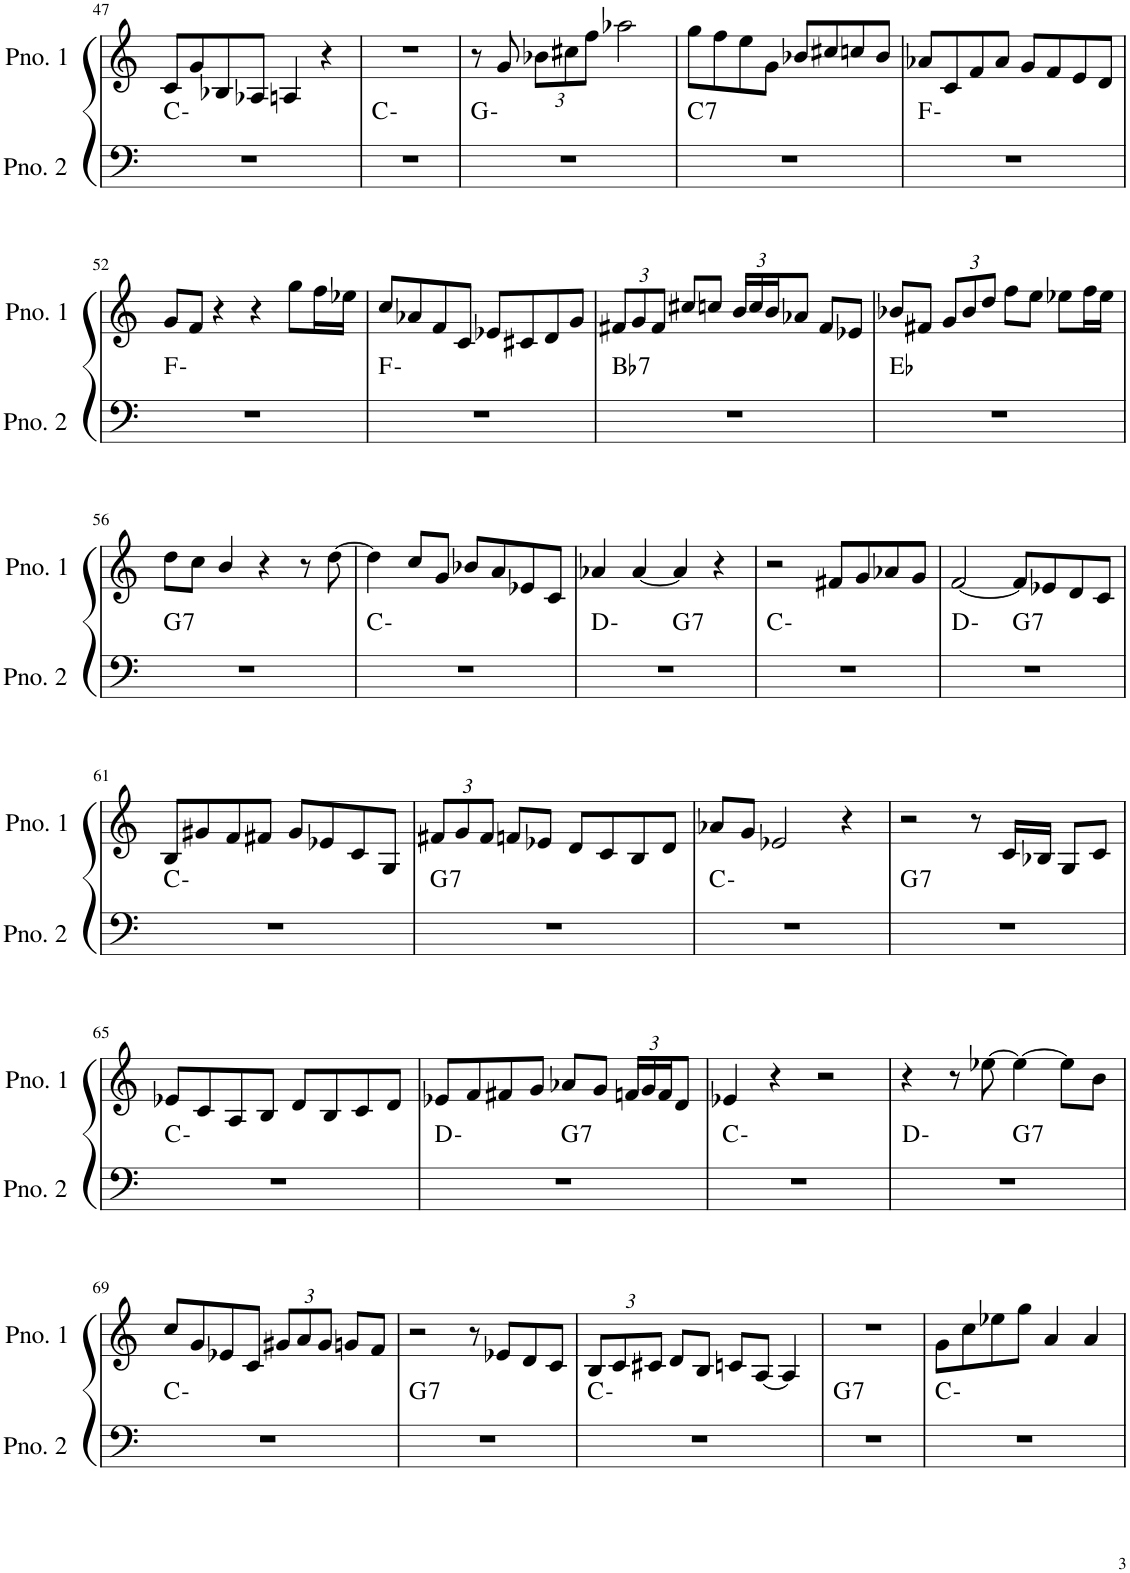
**kern	**harte	**kern
*part2	*part2	*part1
*staff2	*	*staff1
*I"ピアノ 2	*	*I"ピアノ 1
!!LO:PB:g=z
*clefF4	*	*clefG2
*k[]	*	*k[]
*M4/4	*	*M4/4
=47	=47	=47
1r	C:min	8c/L
.	.	8g/
.	.	8B-X/
.	.	8A-X/J
.	.	4An/
.	.	4r
=48	=48	=48
1r	C:min	1r
=49	=49	=49
1r	G:min	8r
.	.	8g/
*	*	*Xbrackettup
.	.	12b-X\L
.	.	12cc#X\
.	.	12ff\J
.	.	2aa-X\
=50	=50	=50
!	!LO:H:kt=7	!
1r	C:7	8gg\L
.	.	8ff\
.	.	8ee\
.	.	8g\J
.	.	8b-X/L
.	.	8cc#X/
.	.	8ccn/
.	.	8b-/J
=51	=51	=51
1r	F:min	8a-X/L
.	.	8c/
.	.	8f/
.	.	8a-/J
.	.	8g/L
.	.	8f/
.	.	8e/
.	.	8d/J
!!LO:LB:g=z
=52	=52	=52
1r	F:min	8g/L
.	.	8f/J
.	.	4r
.	.	4r
.	.	8gg\L
.	.	16ff\L
.	.	16ee-X\JJ
=53	=53	=53
1r	F:min	8cc/L
.	.	8a-X/
.	.	8f/
.	.	8c/J
.	.	8e-X/L
.	.	8c#X/
.	.	8d/
.	.	8g/J
=54	=54	=54
!	!LO:H:kt=7	!
1r	Bb:7	12f#X/L
.	.	12g/
.	.	12f#/J
.	.	8cc#X/L
.	.	8ccn/J
.	.	24b/LL
.	.	24cc/
.	.	24b/J
.	.	8a-X/J
.	.	8f#/L
.	.	8e-X/J
=55	=55	=55
1r	Eb:maj	8b-X/L
.	.	8f#X/J
.	.	12g/L
.	.	12b-/
.	.	12dd/J
.	.	8ff\L
.	.	8ee\J
.	.	8ee-X\L
.	.	16ff\L
.	.	16ee-\JJ
!!LO:LB:g=z
=56	=56	=56
!	!LO:H:kt=7	!
1r	G:7	8dd\L
.	.	8cc\J
.	.	4b/
.	.	4r
.	.	8r
.	.	[8dd\
=57	=57	=57
1r	C:min	4dd\]
.	.	8cc/L
.	.	8g/J
.	.	8b-X/L
.	.	8a/
.	.	8e-X/
.	.	8c/J
=58	=58	=58
*^	*	*
1r	2ryy	D:min	4a-X/
.	.	.	[4a-/
!	!	!LO:H:kt=7	!
.	2ryy	G:7	4a-/]
.	.	.	4r
*v	*v	*	*
=59	=59	=59
1r	C:min	2r
.	.	8f#X/L
.	.	8g/
.	.	8a-X/
.	.	8g/J
=60	=60	=60
*^	*	*
1r	2ryy	D:min	[2f/
!	!	!LO:H:kt=7	!
.	2ryy	G:7	8f/L]
.	.	.	8e-X/
.	.	.	8d/
.	.	.	8c/J
*v	*v	*	*
!!LO:LB:g=z
=61	=61	=61
1r	C:min	8B/L
.	.	8g#X/
.	.	8f/
.	.	8f#X/J
.	.	8g#/L
.	.	8e-X/
.	.	8c/
.	.	8G/J
=62	=62	=62
!	!LO:H:kt=7	!
1r	G:7	12f#X/L
.	.	12g/
.	.	12f#/J
.	.	8fn/L
.	.	8e-X/J
.	.	8d/L
.	.	8c/
.	.	8B/
.	.	8d/J
=63	=63	=63
1r	C:min	8a-X/L
.	.	8g/J
.	.	2e-X/
.	.	4r
=64	=64	=64
!	!LO:H:kt=7	!
1r	G:7	2r
.	.	8r
.	.	16c/LL
.	.	16B-X/JJ
.	.	8G/L
.	.	8c/J
!!LO:LB:g=z
=65	=65	=65
1r	C:min	8e-X/L
.	.	8c/
.	.	8A/
.	.	8B/J
.	.	8d/L
.	.	8B/
.	.	8c/
.	.	8d/J
=66	=66	=66
*^	*	*
1r	2ryy	D:min	8e-X/L
.	.	.	8f/
.	.	.	8f#X/
.	.	.	8g/J
!	!	!LO:H:kt=7	!
.	2ryy	G:7	8a-X/L
.	.	.	8g/J
.	.	.	24fn/LL
.	.	.	24g/
.	.	.	24f/J
.	.	.	8d/J
*v	*v	*	*
=67	=67	=67
1r	C:min	4e-X/
.	.	4r
.	.	2r
=68	=68	=68
*^	*	*
1r	2ryy	D:min	4r
.	.	.	8r
.	.	.	[8ee-X\
!	!	!LO:H:kt=7	!
.	2ryy	G:7	4ee-\_
.	.	.	8ee-\L]
.	.	.	8b\J
*v	*v	*	*
!!LO:LB:g=z
=69	=69	=69
1r	C:min	8cc/L
.	.	8g/
.	.	8e-X/
.	.	8c/J
.	.	12g#X/L
.	.	12a/
.	.	12g#/J
.	.	8gn/L
.	.	8f/J
=70	=70	=70
!	!LO:H:kt=7	!
1r	G:7	2r
.	.	8r
.	.	8e-X/L
.	.	8d/
.	.	8c/J
=71	=71	=71
1r	C:min	12B/L
.	.	12c/
.	.	12c#X/J
.	.	8d/L
.	.	8B/J
.	.	8cn/L
.	.	[8A/J
.	.	4A/]
=72	=72	=72
!	!LO:H:kt=7	!
1r	G:7	1r
=73	=73	=73
1r	C:min	8g\L
.	.	8cc\
.	.	8ee-X\
.	.	8gg\J
.	.	4a/
.	.	4a/
=	=	=
*-	*-	*-
